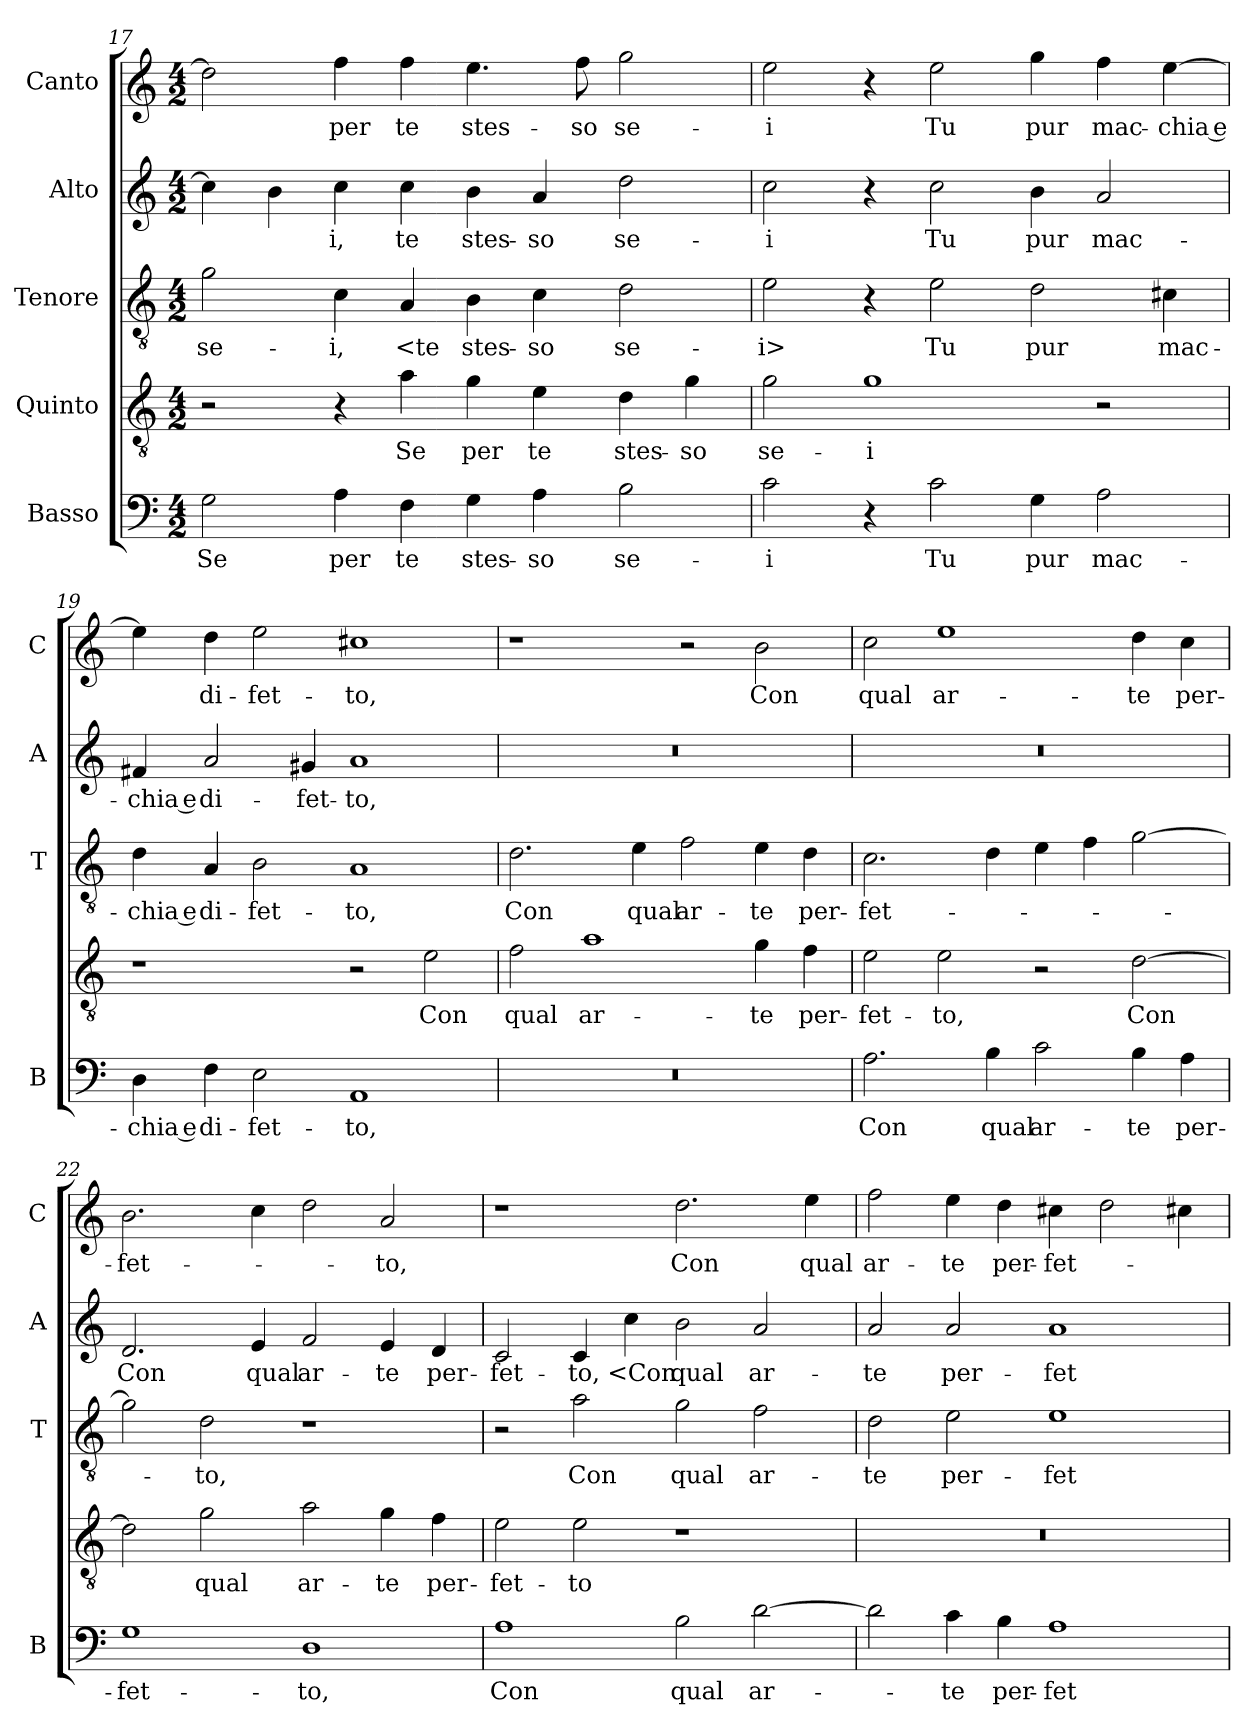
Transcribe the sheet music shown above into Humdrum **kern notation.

**kern	**text	**kern	**text	**kern	**text	**kern	**text	**kern	**text
*part5	*part5	*part4	*part4	*part3	*part3	*part2	*part2	*part1	*part1
*staff5	*staff5	*staff4	*staff4	*staff3	*staff3	*staff2	*staff2	*staff1	*staff1
*I"Basso	*	*I"Quinto	*	*I"Tenore	*	*I"Alto	*	*I"Canto	*
*I'B	*	*	*	*I'T	*	*I'A	*	*I'C	*
*clefF4	*	*clefGv2	*	*clefGv2	*	*clefG2	*	*clefG2	*
*k[]	*	*k[]	*	*k[]	*	*k[]	*	*k[]	*
*M4/2	*	*M4/2	*	*M4/2	*	*M4/2	*	*M4/2	*
=17	=17	=17	=17	=17	=17	=17	=17	=17	=17
2G	Se	2r	.	2g	se-	4cc]	.	2dd]	.
.	.	.	.	.	.	4b	.	.	.
4A	per	4r	.	4c	-i,	4cc	-i,	4ff	per
4F	te	4a	Se	4A	<te	4cc	te	4ff	te
4G	stes-	4g	per	4B	stes-	4b	stes-	4.ee	stes-
4A	-so	4e	te	4c	-so	4a	-so	.	.
.	.	.	.	.	.	.	.	8ff	-so
2B	se-	4d	stes-	2d	se-	2dd	se-	2gg	se-
.	.	4g	-so	.	.	.	.	.	.
=18	=18	=18	=18	=18	=18	=18	=18	=18	=18
2c	-i	2g	se-	2e	-i>	2cc	-i	2ee	-i
4r	.	1g	-i	4r	.	4r	.	4r	.
2c	Tu	.	.	2e	Tu	2cc	Tu	2ee	Tu
4G	pur	.	.	2d	pur	4b	pur	4gg	pur
2A	mac-	2r	.	.	.	2a	mac-	4ff	mac-
.	.	.	.	4c#X	mac-	.	.	[4ee	-chia e
=19	=19	=19	=19	=19	=19	=19	=19	=19	=19
4D	-chia e	1r	.	4d	-chia e	4f#X	-chia e	4ee]	.
4F	di-	.	.	4A	di-	2a	di-	4dd	di-
2E	-fet-	.	.	2B	-fet-	.	.	2ee	-fet-
.	.	.	.	.	.	4g#X	-fet-	.	.
1AA	-to,	2r	.	1A	-to,	1a	-to,	1cc#X	-to,
.	.	2e	Con	.	.	.	.	.	.
=20	=20	=20	=20	=20	=20	=20	=20	=20	=20
0r	.	2f	qual	2.d	Con	0r	.	1r	.
.	.	1a	ar-	.	.	.	.	.	.
.	.	.	.	4e	qual	.	.	.	.
.	.	.	.	2f	ar-	.	.	2r	.
.	.	4g	-te	4e	-te	.	.	2b	Con
.	.	4f	per-	4d	per-	.	.	.	.
=21	=21	=21	=21	=21	=21	=21	=21	=21	=21
2.A	Con	2e	-fet-	2.c	-fet-	0r	.	2cc	qual
.	.	2e	-to,	.	.	.	.	1ee	ar-
4B	qual	.	.	4d	.	.	.	.	.
2c	ar-	2r	.	4e	.	.	.	.	.
.	.	.	.	4f	.	.	.	.	.
4B	-te	[2d	Con	[2g	.	.	.	4dd	-te
4A	per-	.	.	.	.	.	.	4cc	per-
=22	=22	=22	=22	=22	=22	=22	=22	=22	=22
1G	-fet-	2d]	.	2g]	.	2.d	Con	2.b	-fet-
.	.	2g	qual	2d	-to,	.	.	.	.
.	.	.	.	.	.	4e	qual	4cc	.
1D	-to,	2a	ar-	1r	.	2f	ar-	2dd	.
.	.	4g	-te	.	.	4e	-te	2a	-to,
.	.	4f	per-	.	.	4d	per-	.	.
=23	=23	=23	=23	=23	=23	=23	=23	=23	=23
1A	Con	2e	-fet-	2r	.	2c	-fet-	1r	.
.	.	2e	-to	2a	Con	4c	-to,	.	.
.	.	.	.	.	.	4cc	<Con	.	.
2B	qual	1r	.	2g	qual	2b	qual	2.dd	Con
[2d	ar-	.	.	2f	ar-	2a	ar-	.	.
.	.	.	.	.	.	.	.	4ee	qual
=24	=24	=24	=24	=24	=24	=24	=24	=24	=24
2d]	.	0r	.	2d	-te	2a	-te	2ff	ar-
4c	-te	.	.	2e	per-	2a	per-	4ee	-te
4B	per-	.	.	.	.	.	.	4dd	per-
1A	-fet-	.	.	1e	-fet-	1a	-fet-	4cc#X	-fet-
.	.	.	.	.	.	.	.	2dd	.
.	.	.	.	.	.	.	.	4cc#X	.
=	=	=	=	=	=	=	=	=	=
*-	*-	*-	*-	*-	*-	*-	*-	*-	*-
